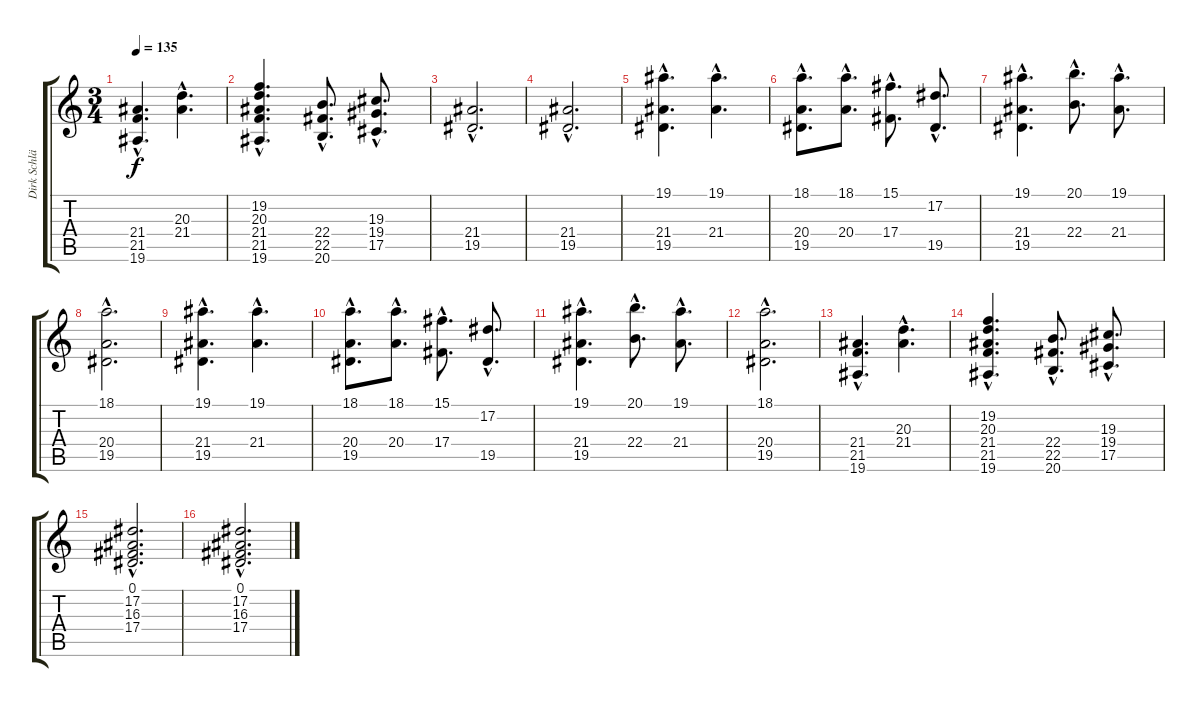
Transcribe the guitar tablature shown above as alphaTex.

\track ("Dirk Schlächter" "Dirk Schlä") {instrument stringensemble1}
\staff {score tabs}
\tuning (Eb4 Bb3 Gb3 Db3 Ab2 Eb2) {hide}
\ts (3 4)
\tempo 135
\clef g2
\ks c
(21.4{hac} 21.5{hac} 19.6{hac}).4{d dy f} (20.3{hac} 21.4{hac}).4{d} |
(19.2{hac} 20.3{hac} 21.4{hac} 21.5{hac} 19.6{hac}).4{d} (22.4{hac} 22.5{hac} 20.6{hac}).8{d} (19.3{hac} 19.4{hac} 17.5{hac}).8{d} |
(21.4{hac} 19.5{hac}).2{d} |
(21.4{hac} 19.5{hac}).2{d} |
(19.1{hac} 21.4{hac} 19.5{hac}).4{d} (19.1{hac} 21.4{hac}).4{d} |
(18.1{hac} 20.4{hac} 19.5{hac}).8{d} (18.1{hac} 20.4{hac}).8{d} (15.1{hac} 17.4{hac}).8{d} (17.2{hac} 19.5{hac}).8{d} |
(19.1{hac} 21.4{hac} 19.5{hac}).4{d} (20.1{hac} 22.4{hac}).8{d} (19.1{hac} 21.4{hac}).8{d} |
(18.1{hac} 20.4{hac} 19.5{hac}).2{d} |
(19.1{hac} 21.4{hac} 19.5{hac}).4{d} (19.1{hac} 21.4{hac}).4{d} |
(18.1{hac} 20.4{hac} 19.5{hac}).8{d} (18.1{hac} 20.4{hac}).8{d} (15.1{hac} 17.4{hac}).8{d} (17.2{hac} 19.5{hac}).8{d} |
(19.1{hac} 21.4{hac} 19.5{hac}).4{d} (20.1{hac} 22.4{hac}).8{d} (19.1{hac} 21.4{hac}).8{d} |
(18.1{hac} 20.4{hac} 19.5{hac}).2{d} |
(21.4{hac} 21.5{hac} 19.6{hac}).4{d} (20.3{hac} 21.4{hac}).4{d} |
(19.2{hac} 20.3{hac} 21.4{hac} 21.5{hac} 19.6{hac}).4{d} (22.4{hac} 22.5{hac} 20.6{hac}).8{d} (19.3{hac} 19.4{hac} 17.5{hac}).8{d} |
(0.1{hac} 17.2{hac} 16.3{hac} 17.4{hac}).2{d} |
(0.1{hac} 17.2{hac} 16.3{hac} 17.4{hac}).2{d}
